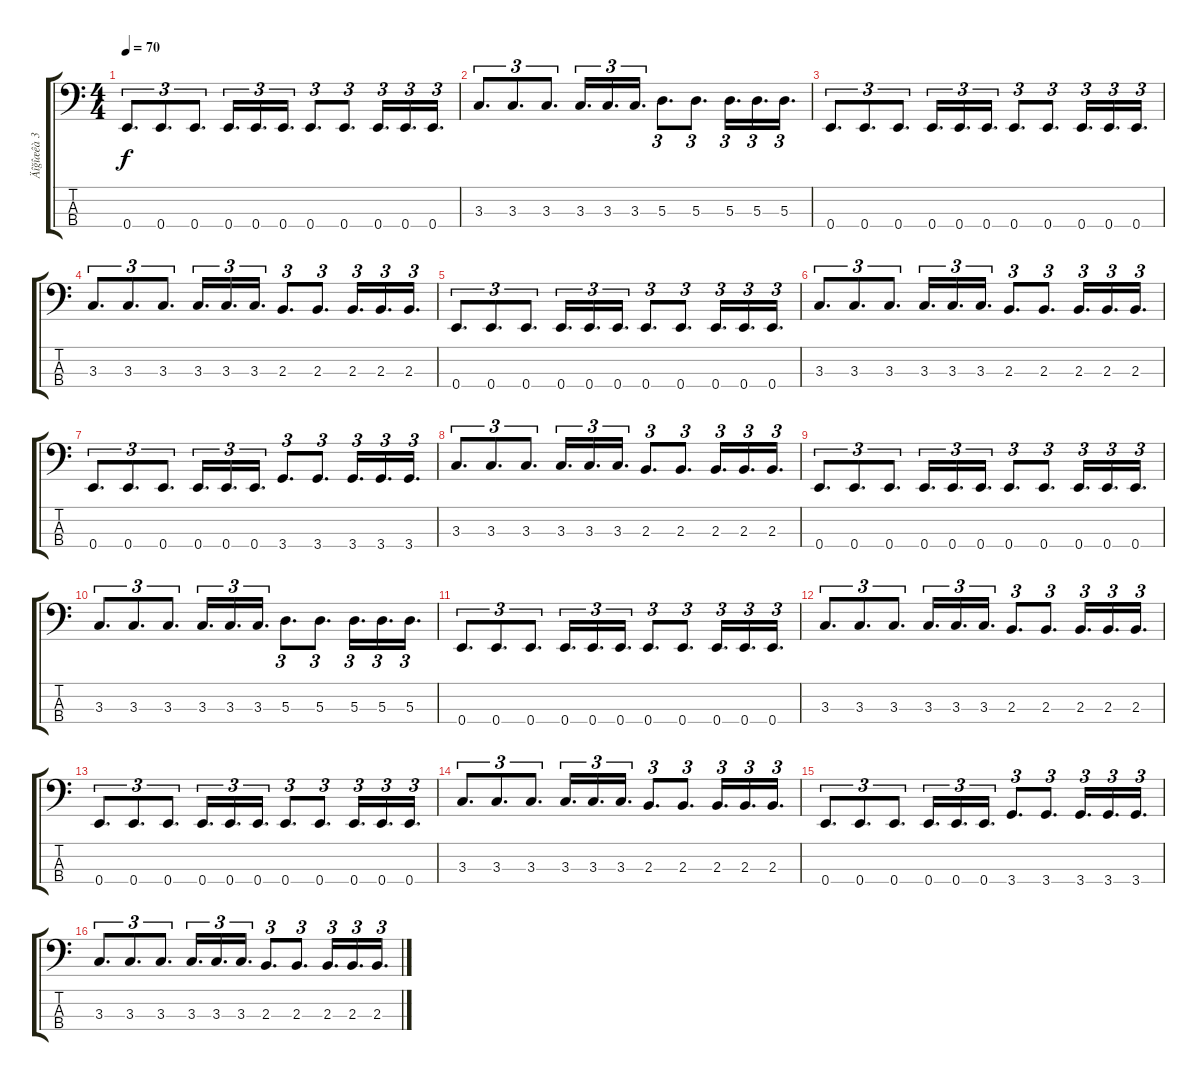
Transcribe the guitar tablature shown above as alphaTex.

\track ("Äîğîæêà 3" "Äîğîæêà 3") {instrument electricbassfinger}
\staff {score tabs}
\tuning (G2 D2 A1 E1) {hide}
\ts (4 4)
\tempo 70
\clef f4
\ks c
0.4.8{d tu (3 2) dy f} 0.4.8{d tu (3 2)} 0.4.8{d tu (3 2)} 0.4.16{d tu (3 2)} 0.4.16{d tu (3 2)} 0.4.16{d tu (3 2)} 0.4.8{d tu (3 2)} 0.4.8{d tu (3 2)} 0.4.16{d tu (3 2)} 0.4.16{d tu (3 2)} 0.4.16{d tu (3 2)} |
3.3.8{d tu (3 2)} 3.3.8{d tu (3 2)} 3.3.8{d tu (3 2)} 3.3.16{d tu (3 2)} 3.3.16{d tu (3 2)} 3.3.16{d tu (3 2)} 5.3.8{d tu (3 2)} 5.3.8{d tu (3 2)} 5.3.16{d tu (3 2)} 5.3.16{d tu (3 2)} 5.3.16{d tu (3 2)} |
0.4.8{d tu (3 2)} 0.4.8{d tu (3 2)} 0.4.8{d tu (3 2)} 0.4.16{d tu (3 2)} 0.4.16{d tu (3 2)} 0.4.16{d tu (3 2)} 0.4.8{d tu (3 2)} 0.4.8{d tu (3 2)} 0.4.16{d tu (3 2)} 0.4.16{d tu (3 2)} 0.4.16{d tu (3 2)} |
3.3.8{d tu (3 2)} 3.3.8{d tu (3 2)} 3.3.8{d tu (3 2)} 3.3.16{d tu (3 2)} 3.3.16{d tu (3 2)} 3.3.16{d tu (3 2)} 2.3.8{d tu (3 2)} 2.3.8{d tu (3 2)} 2.3.16{d tu (3 2)} 2.3.16{d tu (3 2)} 2.3.16{d tu (3 2)} |
0.4.8{d tu (3 2)} 0.4.8{d tu (3 2)} 0.4.8{d tu (3 2)} 0.4.16{d tu (3 2)} 0.4.16{d tu (3 2)} 0.4.16{d tu (3 2)} 0.4.8{d tu (3 2)} 0.4.8{d tu (3 2)} 0.4.16{d tu (3 2)} 0.4.16{d tu (3 2)} 0.4.16{d tu (3 2)} |
3.3.8{d tu (3 2)} 3.3.8{d tu (3 2)} 3.3.8{d tu (3 2)} 3.3.16{d tu (3 2)} 3.3.16{d tu (3 2)} 3.3.16{d tu (3 2)} 2.3.8{d tu (3 2)} 2.3.8{d tu (3 2)} 2.3.16{d tu (3 2)} 2.3.16{d tu (3 2)} 2.3.16{d tu (3 2)} |
0.4.8{d tu (3 2)} 0.4.8{d tu (3 2)} 0.4.8{d tu (3 2)} 0.4.16{d tu (3 2)} 0.4.16{d tu (3 2)} 0.4.16{d tu (3 2)} 3.4.8{d tu (3 2)} 3.4.8{d tu (3 2)} 3.4.16{d tu (3 2)} 3.4.16{d tu (3 2)} 3.4.16{d tu (3 2)} |
3.3.8{d tu (3 2)} 3.3.8{d tu (3 2)} 3.3.8{d tu (3 2)} 3.3.16{d tu (3 2)} 3.3.16{d tu (3 2)} 3.3.16{d tu (3 2)} 2.3.8{d tu (3 2)} 2.3.8{d tu (3 2)} 2.3.16{d tu (3 2)} 2.3.16{d tu (3 2)} 2.3.16{d tu (3 2)} |
0.4.8{d tu (3 2)} 0.4.8{d tu (3 2)} 0.4.8{d tu (3 2)} 0.4.16{d tu (3 2)} 0.4.16{d tu (3 2)} 0.4.16{d tu (3 2)} 0.4.8{d tu (3 2)} 0.4.8{d tu (3 2)} 0.4.16{d tu (3 2)} 0.4.16{d tu (3 2)} 0.4.16{d tu (3 2)} |
3.3.8{d tu (3 2)} 3.3.8{d tu (3 2)} 3.3.8{d tu (3 2)} 3.3.16{d tu (3 2)} 3.3.16{d tu (3 2)} 3.3.16{d tu (3 2)} 5.3.8{d tu (3 2)} 5.3.8{d tu (3 2)} 5.3.16{d tu (3 2)} 5.3.16{d tu (3 2)} 5.3.16{d tu (3 2)} |
0.4.8{d tu (3 2)} 0.4.8{d tu (3 2)} 0.4.8{d tu (3 2)} 0.4.16{d tu (3 2)} 0.4.16{d tu (3 2)} 0.4.16{d tu (3 2)} 0.4.8{d tu (3 2)} 0.4.8{d tu (3 2)} 0.4.16{d tu (3 2)} 0.4.16{d tu (3 2)} 0.4.16{d tu (3 2)} |
3.3.8{d tu (3 2)} 3.3.8{d tu (3 2)} 3.3.8{d tu (3 2)} 3.3.16{d tu (3 2)} 3.3.16{d tu (3 2)} 3.3.16{d tu (3 2)} 2.3.8{d tu (3 2)} 2.3.8{d tu (3 2)} 2.3.16{d tu (3 2)} 2.3.16{d tu (3 2)} 2.3.16{d tu (3 2)} |
0.4.8{d tu (3 2)} 0.4.8{d tu (3 2)} 0.4.8{d tu (3 2)} 0.4.16{d tu (3 2)} 0.4.16{d tu (3 2)} 0.4.16{d tu (3 2)} 0.4.8{d tu (3 2)} 0.4.8{d tu (3 2)} 0.4.16{d tu (3 2)} 0.4.16{d tu (3 2)} 0.4.16{d tu (3 2)} |
3.3.8{d tu (3 2)} 3.3.8{d tu (3 2)} 3.3.8{d tu (3 2)} 3.3.16{d tu (3 2)} 3.3.16{d tu (3 2)} 3.3.16{d tu (3 2)} 2.3.8{d tu (3 2)} 2.3.8{d tu (3 2)} 2.3.16{d tu (3 2)} 2.3.16{d tu (3 2)} 2.3.16{d tu (3 2)} |
0.4.8{d tu (3 2)} 0.4.8{d tu (3 2)} 0.4.8{d tu (3 2)} 0.4.16{d tu (3 2)} 0.4.16{d tu (3 2)} 0.4.16{d tu (3 2)} 3.4.8{d tu (3 2)} 3.4.8{d tu (3 2)} 3.4.16{d tu (3 2)} 3.4.16{d tu (3 2)} 3.4.16{d tu (3 2)} |
3.3.8{d tu (3 2)} 3.3.8{d tu (3 2)} 3.3.8{d tu (3 2)} 3.3.16{d tu (3 2)} 3.3.16{d tu (3 2)} 3.3.16{d tu (3 2)} 2.3.8{d tu (3 2)} 2.3.8{d tu (3 2)} 2.3.16{d tu (3 2)} 2.3.16{d tu (3 2)} 2.3.16{d tu (3 2)}
